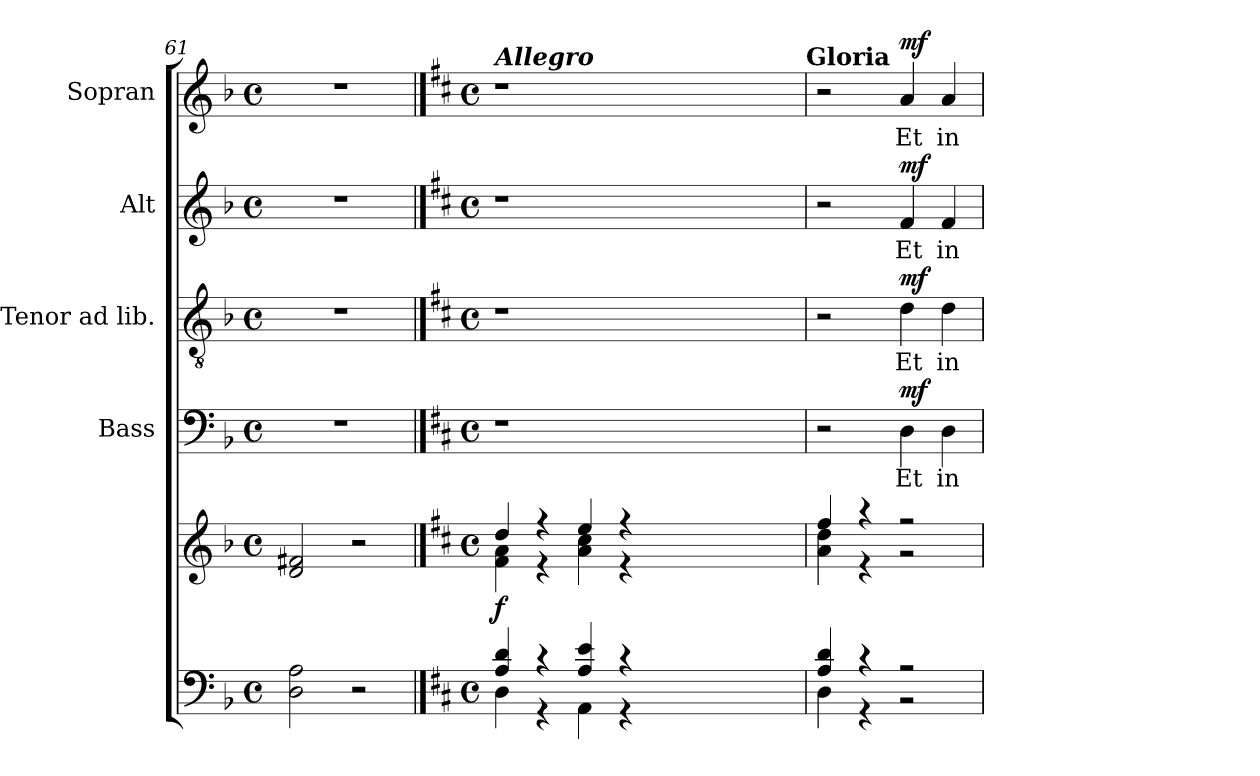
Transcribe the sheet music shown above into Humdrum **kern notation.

**kern	**kern	**dynam	**kern	**text	**dynam	**kern	**text	**dynam	**kern	**text	**dynam	**kern	**text	**dynam
*part5	*part5	*part5	*part4	*part4	*part4	*part3	*part3	*part3	*part2	*part2	*part2	*part1	*part1	*part1
*staff6	*staff5	*staff5/6	*staff4	*staff4	*staff4	*staff3	*staff3	*staff3	*staff2	*staff2	*staff2	*staff1	*staff1	*staff1
*	*	*	*I"Bass	*	*	*I"Tenor ad lib.	*	*	*I"Alt	*	*	*I"Sopran	*	*
*	*	*	*I'B.	*	*	*I'T.	*	*	*I'A.	*	*	*I'S.	*	*
*clefF4	*clefG2	*	*clefF4	*	*	*clefGv2	*	*	*clefG2	*	*	*clefG2	*	*
*k[b-]	*k[b-]	*	*k[b-]	*	*	*k[b-]	*	*	*k[b-]	*	*	*k[b-]	*	*
*F:	*F:	*	*F:	*	*	*F:	*	*	*F:	*	*	*F:	*	*
*M4/4	*M4/4	*	*M4/4	*	*	*M4/4	*	*	*M4/4	*	*	*M4/4	*	*
*met(c)	*met(c)	*	*met(c)	*	*	*met(c)	*	*	*met(c)	*	*	*met(c)	*	*
=61	=61	=61	=61	=61	=61	=61	=61	=61	=61	=61	=61	=61	=61	=61
2D\ 2A\	2d/ 2f#X/	.	1r	.	.	1r	.	.	1r	.	.	1r	.	.
2r	2r	.	.	.	.	.	.	.	.	.	.	.	.	.
!!LO:PB:g=z
==62	==62	==62	==62	==62	==62	==62	==62	==62	==62	==62	==62	==62	==62	==62
*k[f#c#]	*k[f#c#]	*	*k[f#c#]	*	*	*k[f#c#]	*	*	*k[f#c#]	*	*	*k[f#c#]	*	*
*D:	*D:	*	*D:	*	*	*D:	*	*	*D:	*	*	*D:	*	*
*M4/4	*M4/4	*	*M4/4	*	*	*M4/4	*	*	*M4/4	*	*	*M4/4	*	*
*met(c)	*met(c)	*	*met(c)	*	*	*met(c)	*	*	*met(c)	*	*	*met(c)	*	*
*^	*^	*	*	*	*	*	*	*	*	*	*	*	*	*
!	!	!	!	!	!	!	!	!	!	!	!	!	!	!LO:TX:a:Bi:t=Allegro	!	!
!	!	!	!	!LO:DY:b	!	!	!	!	!	!	!	!	!	!	!	!
4A/ 4d/	4D\	4dd/	4f#\ 4a\	f	1r	.	.	1r	.	.	1r	.	.	1r	.	.
4r	4r	4r	4r	.	.	.	.	.	.	.	.	.	.	.	.	.
4A/ 4e/	4AA\	4ee/	4a\ 4cc#\	.	.	.	.	.	.	.	.	.	.	.	.	.
4r	4r	4r	4r	.	.	.	.	.	.	.	.	.	.	.	.	.
0ryy	0ryy	0ryy	0ryy	.	0ryy	.	.	0ryy	.	.	0ryy	.	.	0ryy	.	.
!	!	!	!	!	!	!	!	!	!	!	!	!	!	!LO:TX:a:B:t=Gloria	!	!
=63	=63	=63	=63	=63	=63	=63	=63	=63	=63	=63	=63	=63	=63	=63	=63	=63
4A/ 4d/	4D\	4ff#/	4a\ 4dd\	.	2r	.	.	2r	.	.	2r	.	.	2r	.	.
4r	4r	4r	4r	.	.	.	.	.	.	.	.	.	.	.	.	.
!	!	!	!	!	!	!LO:LY:b	!LO:DY:a	!	!LO:LY:b	!LO:DY:a	!	!LO:LY:b	!LO:DY:a	!	!LO:LY:b	!LO:DY:a
2r	2r	2r	2r	.	4D\	Et	mf	4d\	Et	mf	4f#/	Et	mf	4a/	Et	mf
!	!	!	!	!	!	!LO:LY:b	!	!	!LO:LY:b	!	!	!LO:LY:b	!	!	!LO:LY:b	!
.	.	.	.	.	4D\	in	.	4d\	in	.	4f#/	in	.	4a/	in	.
*v	*v	*	*	*	*	*	*	*	*	*	*	*	*	*	*	*
*	*v	*v	*	*	*	*	*	*	*	*	*	*	*	*	*
=	=	=	=	=	=	=	=	=	=	=	=	=	=	=
*-	*-	*-	*-	*-	*-	*-	*-	*-	*-	*-	*-	*-	*-	*-
